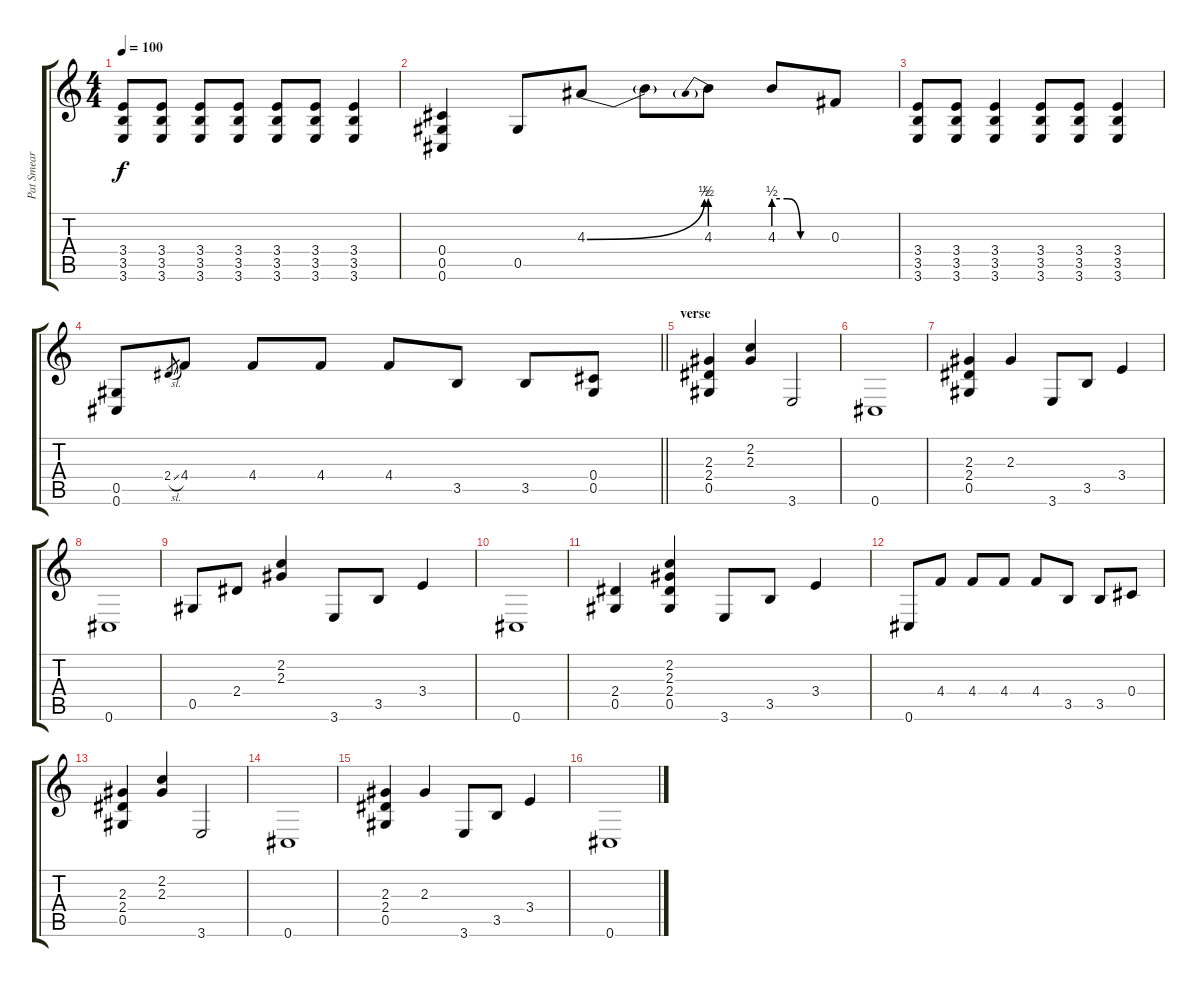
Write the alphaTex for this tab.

\track ("Pat Smear" "Pat Smear") {instrument electricguitarclean}
\staff {score tabs}
\tuning (Eb4 Bb3 Gb3 Db3 Ab2 Db2) {hide}
\ts (4 4)
\tempo 100
\clef g2
\ks c
(3.4 3.5 3.6).8{dy f} (3.4 3.5 3.6).8 (3.4 3.5 3.6).8 (3.4 3.5 3.6).8 (3.4 3.5 3.6).8 (3.4 3.5 3.6).8 (3.4 3.5 3.6).4 |
(0.4 0.5 0.6).4 0.5.8 4.3{be (bend 0 0 60 2)}.8 4.3{t}.8 4.3{be (prebend 0 2 60 2)}.8 4.3{be (custom 0 2 15 2 30 0 60 0)}.8 0.3.8 |
(3.4 3.5 3.6).8 (3.4 3.5 3.6).8 (3.4 3.5 3.6).4 (3.4 3.5 3.6).8 (3.4 3.5 3.6).8 (3.4 3.5 3.6).4 |
\barLineRight lightlight
(0.5 0.6).8 2.4{sl}.8{gr} 4.4.8 4.4.8 4.4.8 4.4.8 3.5.8 3.5.8 (0.4 0.5).8 |
\section ("" "verse")
(2.3 2.4 0.5).4{instrument electricguitarclean} (2.2 2.3).4 3.6.2 |
0.6.1 |
(2.3 2.4 0.5).4 2.3.4 3.6.8 3.5.8 3.4.4 |
0.6.1 |
0.5.8 2.4.8 (2.2 2.3).4 3.6.8 3.5.8 3.4.4 |
0.6.1 |
(2.4 0.5).4 (2.2 2.3 2.4 0.5).4 3.6.8 3.5.8 3.4.4 |
0.6.8 4.4.8 4.4.8 4.4.8 4.4.8 3.5.8 3.5.8 0.4.8 |
(2.3 2.4 0.5).4 (2.2 2.3).4 3.6.2 |
0.6.1 |
(2.3 2.4 0.5).4 2.3.4 3.6.8 3.5.8 3.4.4 |
0.6.1
